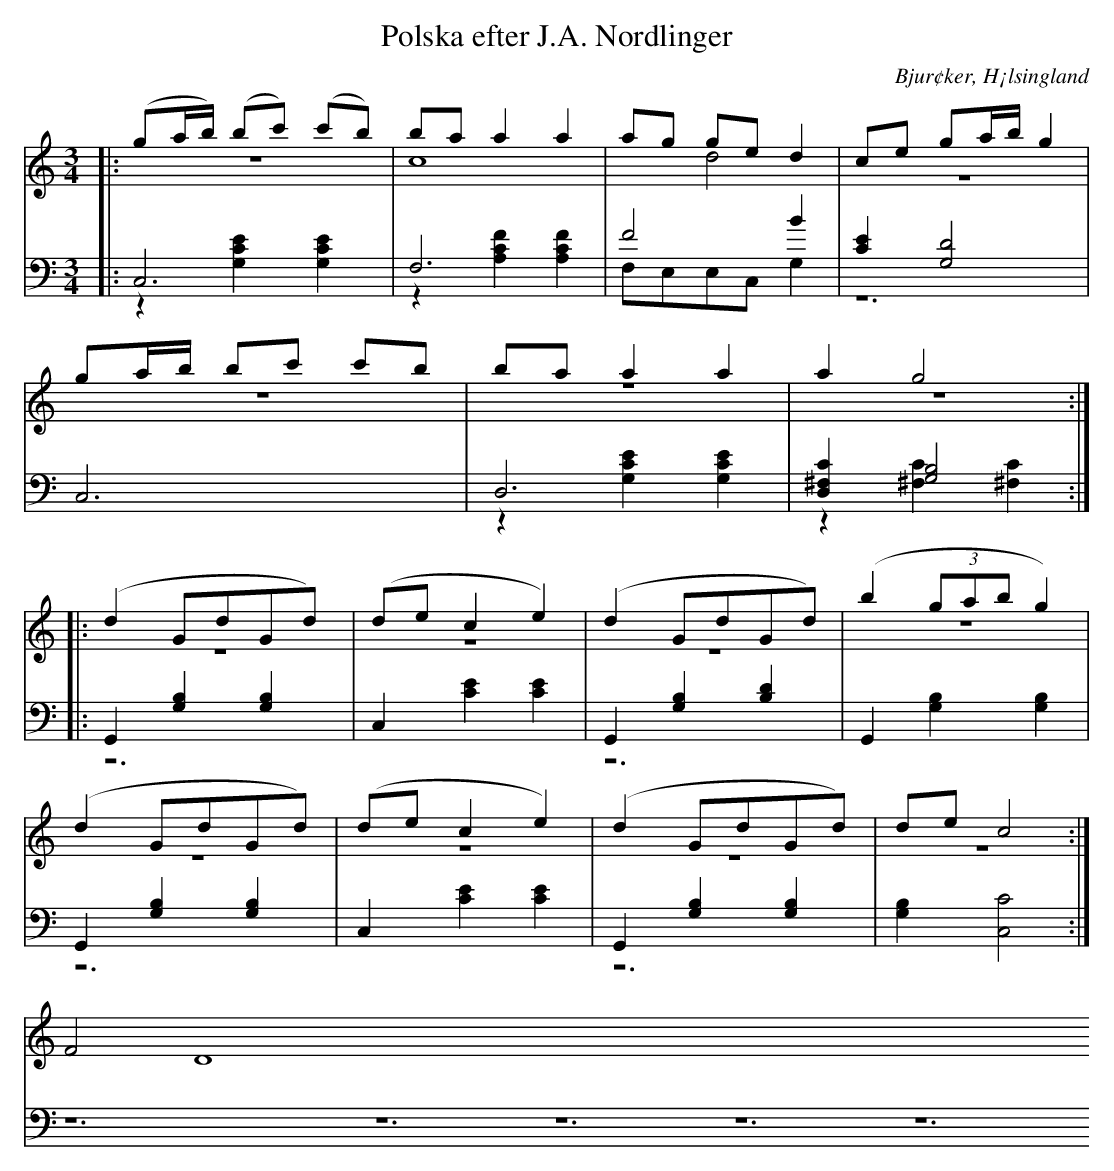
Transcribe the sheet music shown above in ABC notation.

X:1
T: Polska efter J.A. Nordlinger
O: Bjur¢ker, H¡lsingland
M: 3/4
L: 1/8
K: C
V:1
V:2 merge
V:3
V:4 merge
V:1
|:(ga/b/) (bc') (c'b)|ba a2 a2|ag ge d2|ce ga/b/ g2|
ga/b/ bc' c'b|ba a2 a2|a2 g4:|
|:(d2 GdGd) |(de c2 e2)|(d2 GdGd)|(b2 (3gab g2)|
(d2 GdGd)|(de c2 e2)|(d2 GdGd)|de c4:|
V:2
|:z6|c8 d4|z6|z6|
z6|z6|z6:|
|: z6 |z6|z6|z6|
z6|z6|z6|F4 D8:|
V:3 clef=bass
|:C,6 |F,6|F4 B2|[C2E2] [G,4D4]|
C,6|D,6|[D,2^F,2C2] [G,4B,4]:|
|:G,,2 [G,2B,2]  [G,2B,2]|C,2 [C2E2] [C2E2]|G,,2 [G,2B,2]  [B,2D2]|G,,2 [G,2B,2]  [G,2B,2]|
G,,2 [G,2B,2]  [G,2B,2]|C,2 [C2E2] [C2E2]|G,,2 [G,2B,2]  [G,2B,2]|[G,2B,2] [C,4C4]:|
V:4 clef=bass
|:z2 [G,2C2E2] [G,2C2E2]|z2 [A,2C2F2] [A,2C2F2]|F,E,E,C, G,2|z12|
z2 [G,2C2E2] [G,2C2E2]|z2 [^F,2C2] [^F,2C2]|z12:|
|:z12 |z12|z12|z12|
z12|z12|z12|z12:|
